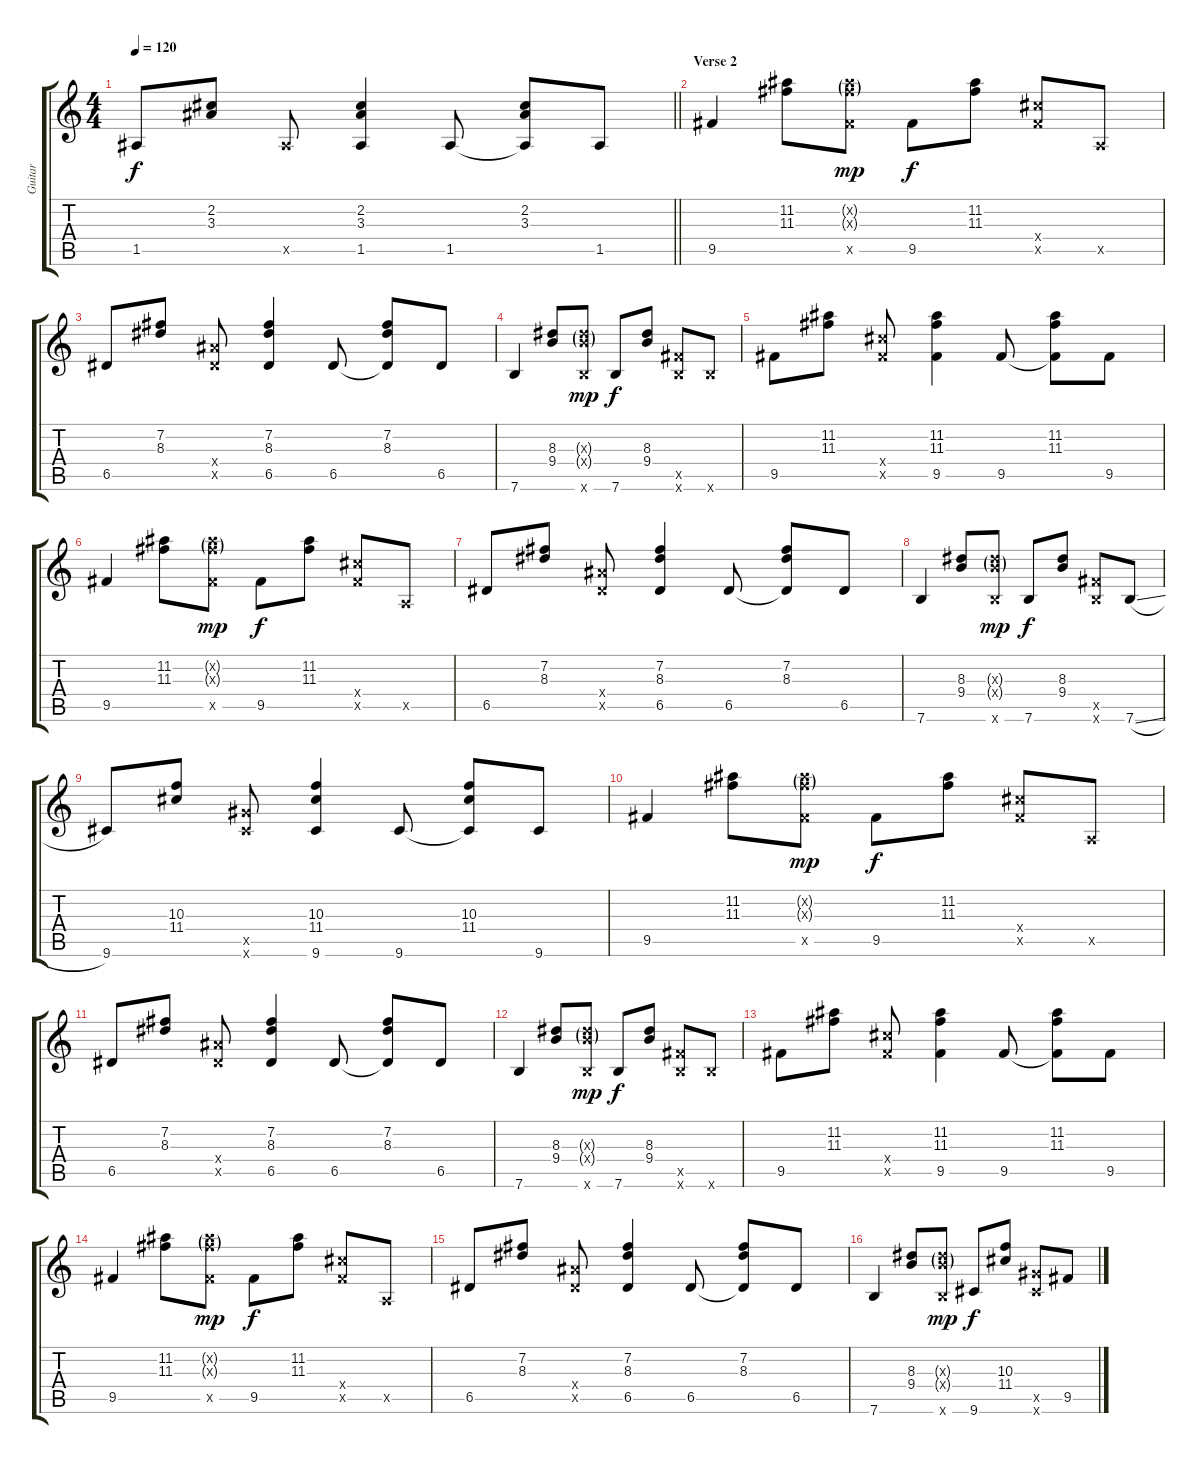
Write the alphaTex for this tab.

\track ("Guitar" "Guitar") {instrument acousticguitarsteel}
\staff {score tabs}
\tuning (E4 B3 G3 D3 A2 E2) {hide}
\ts (4 4)
\tempo 120
\clef g2
\barLineRight lightlight
\ks c
1.5.8{dy f} (2.2 3.3).8 1.5{x}.8 (2.2 3.3 1.5).4 1.5.8 (2.2 3.3 1.5{t}).8 1.5.8 |
\section ("" "Verse 2")
9.5.4 (11.2 11.3).8 (11.2{g x} 11.3{g x} 9.5{x}).8{dy mp} 9.5.8{dy f} (11.2 11.3).8 (11.4{x} 9.5{x}).8 0.5{x}.8 |
6.5.8 (7.2 8.3).8 (8.4{x} 6.5{x}).8 (7.2 8.3 6.5).4 6.5.8 (7.2 8.3 6.5{t}).8 6.5.8 |
7.6.4 (8.3 9.4).8 (8.3{g x} 9.4{g x} 7.6{x}).8{dy mp} 7.6.8{dy f} (8.3 9.4).8 (9.5{x} 7.6{x}).8 7.6{x}.8 |
9.5.8 (11.2 11.3).8 (11.4{x} 9.5{x}).8 (11.2 11.3 9.5).4 9.5.8 (11.2 11.3 9.5{t}).8 9.5.8 |
9.5.4 (11.2 11.3).8 (11.2{g x} 11.3{g x} 9.5{x}).8{dy mp} 9.5.8{dy f} (11.2 11.3).8 (11.4{x} 9.5{x}).8 0.5{x}.8 |
6.5.8 (7.2 8.3).8 (8.4{x} 6.5{x}).8 (7.2 8.3 6.5).4 6.5.8 (7.2 8.3 6.5{t}).8 6.5.8 |
7.6.4 (8.3 9.4).8 (8.3{g x} 9.4{g x} 7.6{x}).8{dy mp} 7.6.8{dy f} (8.3 9.4).8 (9.5{x} 7.6{x}).8 7.6{sl}.8 |
9.6.8 (10.3 11.4).8 (11.5{x} 9.6{x}).8 (10.3 11.4 9.6).4 9.6.8 (10.3 11.4 9.6{t}).8 9.6.8 |
9.5.4 (11.2 11.3).8 (11.2{g x} 11.3{g x} 9.5{x}).8{dy mp} 9.5.8{dy f} (11.2 11.3).8 (11.4{x} 9.5{x}).8 0.5{x}.8 |
6.5.8 (7.2 8.3).8 (8.4{x} 6.5{x}).8 (7.2 8.3 6.5).4 6.5.8 (7.2 8.3 6.5{t}).8 6.5.8 |
7.6.4 (8.3 9.4).8 (8.3{g x} 9.4{g x} 7.6{x}).8{dy mp} 7.6.8{dy f} (8.3 9.4).8 (9.5{x} 7.6{x}).8 7.6{x}.8 |
9.5.8 (11.2 11.3).8 (11.4{x} 9.5{x}).8 (11.2 11.3 9.5).4 9.5.8 (11.2 11.3 9.5{t}).8 9.5.8 |
9.5.4 (11.2 11.3).8 (11.2{g x} 11.3{g x} 9.5{x}).8{dy mp} 9.5.8{dy f} (11.2 11.3).8 (11.4{x} 9.5{x}).8 0.5{x}.8 |
6.5.8 (7.2 8.3).8 (8.4{x} 6.5{x}).8 (7.2 8.3 6.5).4 6.5.8 (7.2 8.3 6.5{t}).8 6.5.8 |
7.6.4 (8.3 9.4).8 (8.3{g x} 9.4{g x} 7.6{x}).8{dy mp} 9.6.8{dy f} (10.3 11.4).8 (11.5{x} 9.6{x}).8 9.5.8
